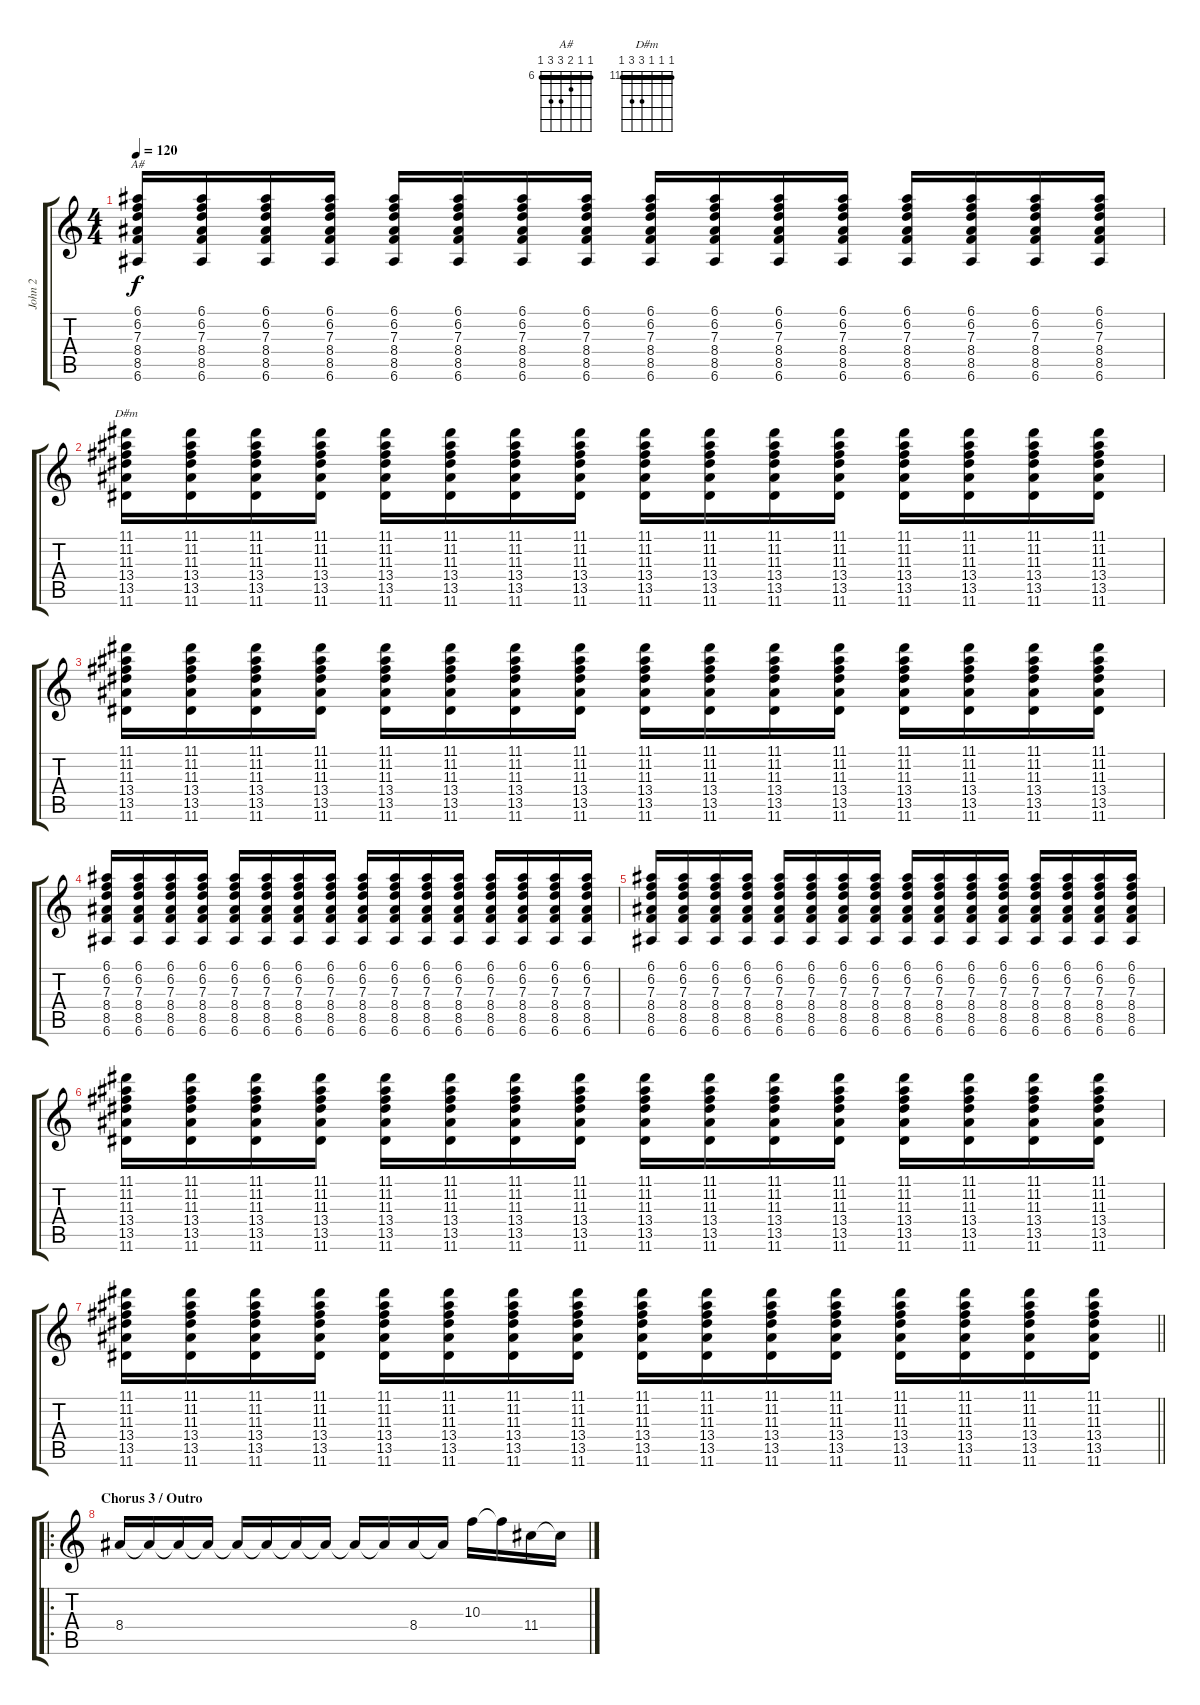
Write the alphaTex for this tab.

\track ("John 2" "John 2") {instrument distortionguitar}
\staff {score tabs}
\tuning (E4 B3 G3 D3 A2 E2) {hide}
\chord ("A#" 6 6 7 8 8 6) {firstfret 6 barre 6}
\chord ("D#m" 11 11 11 13 13 11) {firstfret 11 barre 11}
\ts (4 4)
\tempo 120
\clef g2
\ks c
(6.1 6.2 7.3 8.4 8.5 6.6).16{ch "A#" dy f} (6.1 6.2 7.3 8.4 8.5 6.6).16 (6.1 6.2 7.3 8.4 8.5 6.6).16 (6.1 6.2 7.3 8.4 8.5 6.6).16 (6.1 6.2 7.3 8.4 8.5 6.6).16 (6.1 6.2 7.3 8.4 8.5 6.6).16 (6.1 6.2 7.3 8.4 8.5 6.6).16 (6.1 6.2 7.3 8.4 8.5 6.6).16 (6.1 6.2 7.3 8.4 8.5 6.6).16 (6.1 6.2 7.3 8.4 8.5 6.6).16 (6.1 6.2 7.3 8.4 8.5 6.6).16 (6.1 6.2 7.3 8.4 8.5 6.6).16 (6.1 6.2 7.3 8.4 8.5 6.6).16 (6.1 6.2 7.3 8.4 8.5 6.6).16 (6.1 6.2 7.3 8.4 8.5 6.6).16 (6.1 6.2 7.3 8.4 8.5 6.6).16 |
(11.1 11.2 11.3 13.4 13.5 11.6).16{ch "D#m"} (11.1 11.2 11.3 13.4 13.5 11.6).16 (11.1 11.2 11.3 13.4 13.5 11.6).16 (11.1 11.2 11.3 13.4 13.5 11.6).16 (11.1 11.2 11.3 13.4 13.5 11.6).16 (11.1 11.2 11.3 13.4 13.5 11.6).16 (11.1 11.2 11.3 13.4 13.5 11.6).16 (11.1 11.2 11.3 13.4 13.5 11.6).16 (11.1 11.2 11.3 13.4 13.5 11.6).16 (11.1 11.2 11.3 13.4 13.5 11.6).16 (11.1 11.2 11.3 13.4 13.5 11.6).16 (11.1 11.2 11.3 13.4 13.5 11.6).16 (11.1 11.2 11.3 13.4 13.5 11.6).16 (11.1 11.2 11.3 13.4 13.5 11.6).16 (11.1 11.2 11.3 13.4 13.5 11.6).16 (11.1 11.2 11.3 13.4 13.5 11.6).16 |
(11.1 11.2 11.3 13.4 13.5 11.6).16 (11.1 11.2 11.3 13.4 13.5 11.6).16 (11.1 11.2 11.3 13.4 13.5 11.6).16 (11.1 11.2 11.3 13.4 13.5 11.6).16 (11.1 11.2 11.3 13.4 13.5 11.6).16 (11.1 11.2 11.3 13.4 13.5 11.6).16 (11.1 11.2 11.3 13.4 13.5 11.6).16 (11.1 11.2 11.3 13.4 13.5 11.6).16 (11.1 11.2 11.3 13.4 13.5 11.6).16 (11.1 11.2 11.3 13.4 13.5 11.6).16 (11.1 11.2 11.3 13.4 13.5 11.6).16 (11.1 11.2 11.3 13.4 13.5 11.6).16 (11.1 11.2 11.3 13.4 13.5 11.6).16 (11.1 11.2 11.3 13.4 13.5 11.6).16 (11.1 11.2 11.3 13.4 13.5 11.6).16 (11.1 11.2 11.3 13.4 13.5 11.6).16 |
(6.1 6.2 7.3 8.4 8.5 6.6).16 (6.1 6.2 7.3 8.4 8.5 6.6).16 (6.1 6.2 7.3 8.4 8.5 6.6).16 (6.1 6.2 7.3 8.4 8.5 6.6).16 (6.1 6.2 7.3 8.4 8.5 6.6).16 (6.1 6.2 7.3 8.4 8.5 6.6).16 (6.1 6.2 7.3 8.4 8.5 6.6).16 (6.1 6.2 7.3 8.4 8.5 6.6).16 (6.1 6.2 7.3 8.4 8.5 6.6).16 (6.1 6.2 7.3 8.4 8.5 6.6).16 (6.1 6.2 7.3 8.4 8.5 6.6).16 (6.1 6.2 7.3 8.4 8.5 6.6).16 (6.1 6.2 7.3 8.4 8.5 6.6).16 (6.1 6.2 7.3 8.4 8.5 6.6).16 (6.1 6.2 7.3 8.4 8.5 6.6).16 (6.1 6.2 7.3 8.4 8.5 6.6).16 |
(6.1 6.2 7.3 8.4 8.5 6.6).16 (6.1 6.2 7.3 8.4 8.5 6.6).16 (6.1 6.2 7.3 8.4 8.5 6.6).16 (6.1 6.2 7.3 8.4 8.5 6.6).16 (6.1 6.2 7.3 8.4 8.5 6.6).16 (6.1 6.2 7.3 8.4 8.5 6.6).16 (6.1 6.2 7.3 8.4 8.5 6.6).16 (6.1 6.2 7.3 8.4 8.5 6.6).16 (6.1 6.2 7.3 8.4 8.5 6.6).16 (6.1 6.2 7.3 8.4 8.5 6.6).16 (6.1 6.2 7.3 8.4 8.5 6.6).16 (6.1 6.2 7.3 8.4 8.5 6.6).16 (6.1 6.2 7.3 8.4 8.5 6.6).16 (6.1 6.2 7.3 8.4 8.5 6.6).16 (6.1 6.2 7.3 8.4 8.5 6.6).16 (6.1 6.2 7.3 8.4 8.5 6.6).16 |
(11.1 11.2 11.3 13.4 13.5 11.6).16 (11.1 11.2 11.3 13.4 13.5 11.6).16 (11.1 11.2 11.3 13.4 13.5 11.6).16 (11.1 11.2 11.3 13.4 13.5 11.6).16 (11.1 11.2 11.3 13.4 13.5 11.6).16 (11.1 11.2 11.3 13.4 13.5 11.6).16 (11.1 11.2 11.3 13.4 13.5 11.6).16 (11.1 11.2 11.3 13.4 13.5 11.6).16 (11.1 11.2 11.3 13.4 13.5 11.6).16 (11.1 11.2 11.3 13.4 13.5 11.6).16 (11.1 11.2 11.3 13.4 13.5 11.6).16 (11.1 11.2 11.3 13.4 13.5 11.6).16 (11.1 11.2 11.3 13.4 13.5 11.6).16 (11.1 11.2 11.3 13.4 13.5 11.6).16 (11.1 11.2 11.3 13.4 13.5 11.6).16 (11.1 11.2 11.3 13.4 13.5 11.6).16 |
\barLineRight lightlight
(11.1 11.2 11.3 13.4 13.5 11.6).16 (11.1 11.2 11.3 13.4 13.5 11.6).16 (11.1 11.2 11.3 13.4 13.5 11.6).16 (11.1 11.2 11.3 13.4 13.5 11.6).16 (11.1 11.2 11.3 13.4 13.5 11.6).16 (11.1 11.2 11.3 13.4 13.5 11.6).16 (11.1 11.2 11.3 13.4 13.5 11.6).16 (11.1 11.2 11.3 13.4 13.5 11.6).16 (11.1 11.2 11.3 13.4 13.5 11.6).16 (11.1 11.2 11.3 13.4 13.5 11.6).16 (11.1 11.2 11.3 13.4 13.5 11.6).16 (11.1 11.2 11.3 13.4 13.5 11.6).16 (11.1 11.2 11.3 13.4 13.5 11.6).16 (11.1 11.2 11.3 13.4 13.5 11.6).16 (11.1 11.2 11.3 13.4 13.5 11.6).16 (11.1 11.2 11.3 13.4 13.5 11.6).16 |
\ro
\section ("" "Chorus 3 / Outro")
8.4.16{volume 8 instrument distortionguitar} 8.4{t}.16 8.4{t}.16 8.4{t}.16 8.4{t}.16 8.4{t}.16 8.4{t}.16 8.4{t}.16 8.4{t}.16 8.4{t}.16 8.4.16 8.4{t}.16 10.3.16 10.3{t}.16 11.4.16 11.4{t}.16
